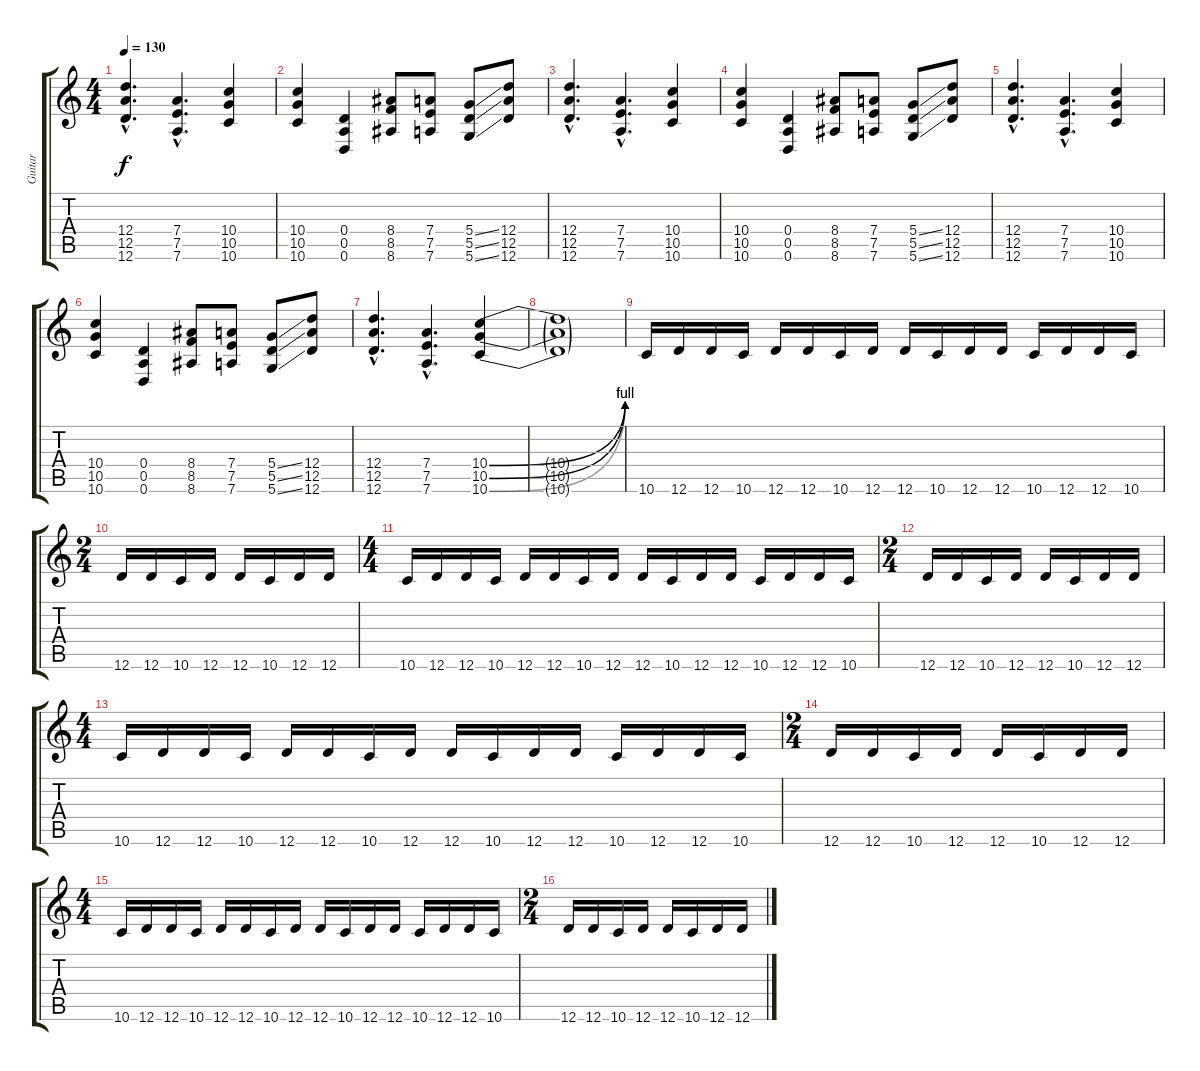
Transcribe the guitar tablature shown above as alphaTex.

\track ("Guitar" "Guitar") {instrument distortionguitar}
\staff {score tabs}
\tuning (E4 B3 G3 D3 A2 D2) {hide}
\ts (4 4)
\tempo 130
\clef g2
\ks c
(12.4{hac} 12.5{hac} 12.6{hac}).4{d dy f volume 13} (7.4{hac} 7.5{hac} 7.6{hac}).4{d} (10.4 10.5 10.6).4 |
(10.4 10.5 10.6).4{volume 13} (0.4 0.5 0.6).4 (8.4 8.5 8.6).8 (7.4 7.5 7.6).8 (5.4{ss} 5.5{ss} 5.6{ss}).8 (12.4 12.5 12.6).8 |
(12.4{hac} 12.5{hac} 12.6{hac}).4{d volume 13} (7.4{hac} 7.5{hac} 7.6{hac}).4{d} (10.4 10.5 10.6).4 |
(10.4 10.5 10.6).4 (0.4 0.5 0.6).4 (8.4 8.5 8.6).8 (7.4 7.5 7.6).8 (5.4{ss} 5.5{ss} 5.6{ss}).8 (12.4 12.5 12.6).8 |
(12.4{hac} 12.5{hac} 12.6{hac}).4{d} (7.4{hac} 7.5{hac} 7.6{hac}).4{d} (10.4 10.5 10.6).4 |
(10.4 10.5 10.6).4 (0.4 0.5 0.6).4 (8.4 8.5 8.6).8 (7.4 7.5 7.6).8 (5.4{ss} 5.5{ss} 5.6{ss}).8 (12.4 12.5 12.6).8 |
(12.4{hac} 12.5{hac} 12.6{hac}).4{d} (7.4{hac} 7.5{hac} 7.6{hac}).4{d} (10.4{be (bend 0 0 60 4)} 10.5{be (bend 0 0 60 4)} 10.6{be (bend 0 0 60 4)}).4 |
(10.4{t} 10.5{t} 10.6{t}).1 |
10.6.16{volume 4} 12.6.16 12.6.16 10.6.16 12.6.16 12.6.16 10.6.16 12.6.16 12.6.16 10.6.16 12.6.16 12.6.16 10.6.16 12.6.16 12.6.16 10.6.16 |
\ts (2 4)
12.6.16 12.6.16 10.6.16 12.6.16 12.6.16 10.6.16 12.6.16 12.6.16 |
\ts (4 4)
10.6.16{volume 4} 12.6.16 12.6.16 10.6.16 12.6.16 12.6.16 10.6.16 12.6.16 12.6.16 10.6.16 12.6.16 12.6.16 10.6.16 12.6.16 12.6.16 10.6.16 |
\ts (2 4)
12.6.16 12.6.16 10.6.16 12.6.16 12.6.16 10.6.16 12.6.16 12.6.16 |
\ts (4 4)
10.6.16{volume 4} 12.6.16 12.6.16 10.6.16 12.6.16 12.6.16 10.6.16 12.6.16 12.6.16 10.6.16 12.6.16 12.6.16 10.6.16 12.6.16 12.6.16 10.6.16 |
\ts (2 4)
12.6.16 12.6.16 10.6.16 12.6.16 12.6.16 10.6.16 12.6.16 12.6.16 |
\ts (4 4)
10.6.16{volume 4} 12.6.16 12.6.16 10.6.16 12.6.16 12.6.16 10.6.16 12.6.16 12.6.16 10.6.16 12.6.16 12.6.16 10.6.16 12.6.16 12.6.16 10.6.16 |
\ts (2 4)
12.6.16 12.6.16 10.6.16 12.6.16 12.6.16 10.6.16 12.6.16 12.6.16
